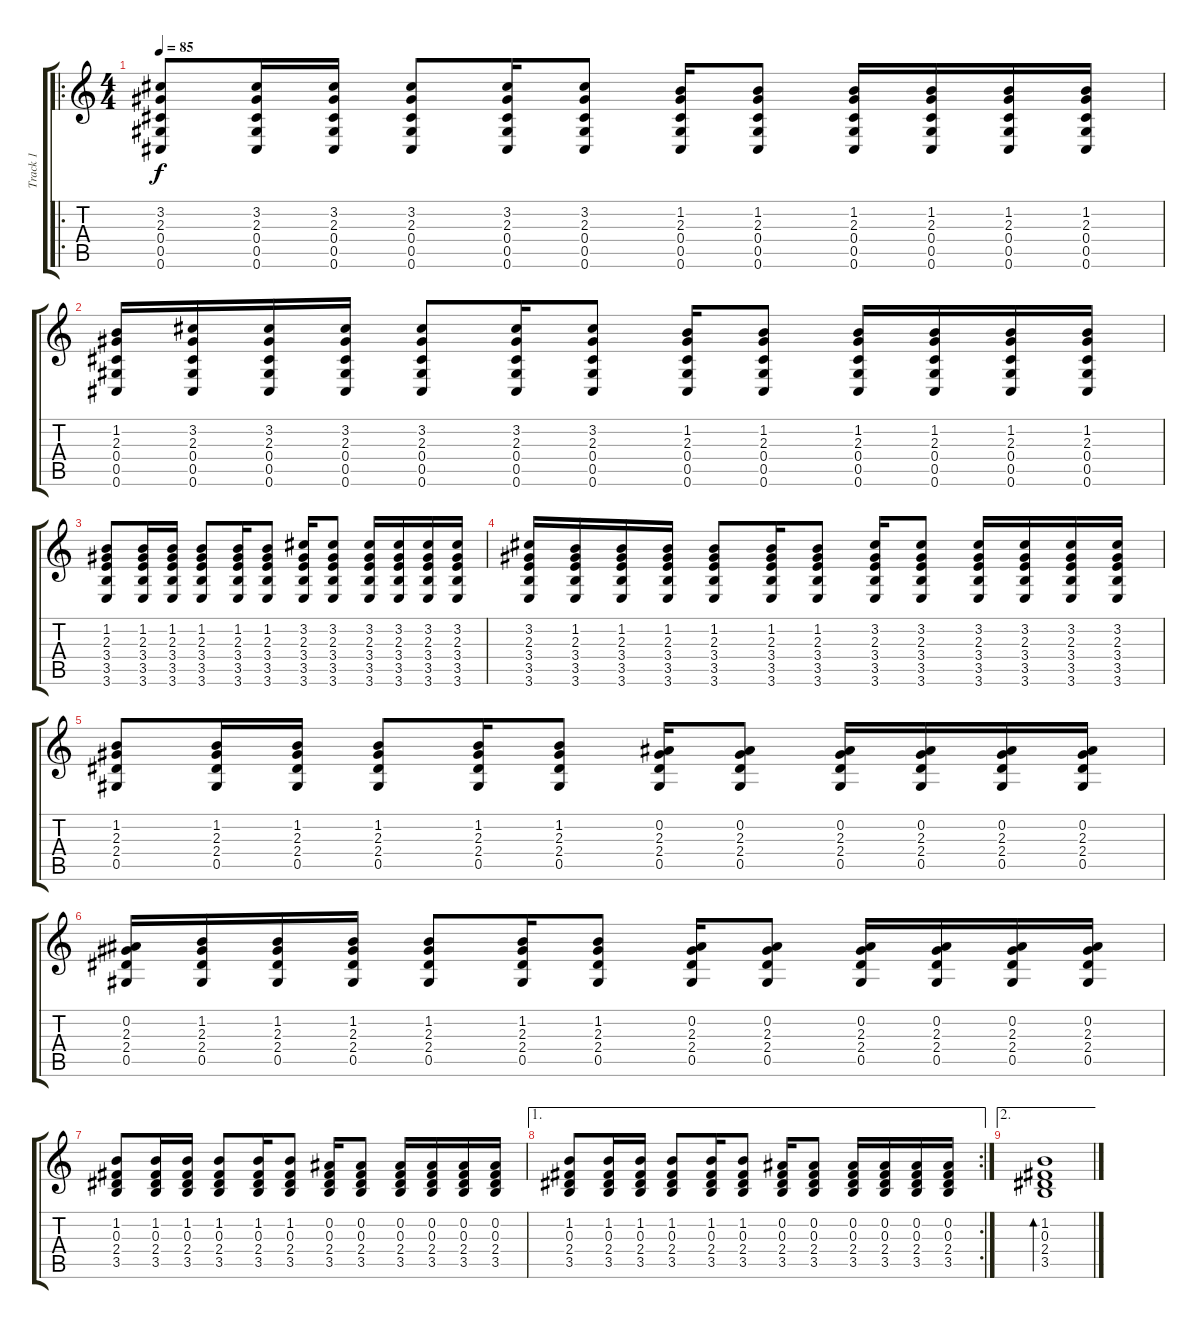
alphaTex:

\track ("Track 1" "Track 1") {instrument electricguitarclean}
\staff {score tabs}
\tuning (Eb4 Bb3 Gb3 Db3 Ab2 Db2) {hide}
\ro
\ts (4 4)
\tempo 85
\clef g2
\ks c
(3.2 2.3 0.4 0.5 0.6).8{dy f} (3.2 2.3 0.4 0.5 0.6).16 (3.2 2.3 0.4 0.5 0.6).16 (3.2 2.3 0.4 0.5 0.6).8 (3.2 2.3 0.4 0.5 0.6).16 (3.2 2.3 0.4 0.5 0.6).8 (1.2 2.3 0.4 0.5 0.6).16 (1.2 2.3 0.4 0.5 0.6).8 (1.2 2.3 0.4 0.5 0.6).16 (1.2 2.3 0.4 0.5 0.6).16 (1.2 2.3 0.4 0.5 0.6).16 (1.2 2.3 0.4 0.5 0.6).16 |
(1.2 2.3 0.4 0.5 0.6).16 (3.2 2.3 0.4 0.5 0.6).16 (3.2 2.3 0.4 0.5 0.6).16 (3.2 2.3 0.4 0.5 0.6).16 (3.2 2.3 0.4 0.5 0.6).8 (3.2 2.3 0.4 0.5 0.6).16 (3.2 2.3 0.4 0.5 0.6).8 (1.2 2.3 0.4 0.5 0.6).16 (1.2 2.3 0.4 0.5 0.6).8 (1.2 2.3 0.4 0.5 0.6).16 (1.2 2.3 0.4 0.5 0.6).16 (1.2 2.3 0.4 0.5 0.6).16 (1.2 2.3 0.4 0.5 0.6).16 |
(1.2 2.3 3.4 3.5 3.6).8 (1.2 2.3 3.4 3.5 3.6).16 (1.2 2.3 3.4 3.5 3.6).16 (1.2 2.3 3.4 3.5 3.6).8 (1.2 2.3 3.4 3.5 3.6).16 (1.2 2.3 3.4 3.5 3.6).8 (3.2 2.3 3.4 3.5 3.6).16 (3.2 2.3 3.4 3.5 3.6).8 (3.2 2.3 3.4 3.5 3.6).16 (3.2 2.3 3.4 3.5 3.6).16 (3.2 2.3 3.4 3.5 3.6).16 (3.2 2.3 3.4 3.5 3.6).16 |
(3.2 2.3 3.4 3.5 3.6).16 (1.2 2.3 3.4 3.5 3.6).16 (1.2 2.3 3.4 3.5 3.6).16 (1.2 2.3 3.4 3.5 3.6).16 (1.2 2.3 3.4 3.5 3.6).8 (1.2 2.3 3.4 3.5 3.6).16 (1.2 2.3 3.4 3.5 3.6).8 (3.2 2.3 3.4 3.5 3.6).16 (3.2 2.3 3.4 3.5 3.6).8 (3.2 2.3 3.4 3.5 3.6).16 (3.2 2.3 3.4 3.5 3.6).16 (3.2 2.3 3.4 3.5 3.6).16 (3.2 2.3 3.4 3.5 3.6).16 |
(1.2 2.3 2.4 0.5).8 (1.2 2.3 2.4 0.5).16 (1.2 2.3 2.4 0.5).16 (1.2 2.3 2.4 0.5).8 (1.2 2.3 2.4 0.5).16 (1.2 2.3 2.4 0.5).8 (0.2 2.3 2.4 0.5).16 (0.2 2.3 2.4 0.5).8 (0.2 2.3 2.4 0.5).16 (0.2 2.3 2.4 0.5).16 (0.2 2.3 2.4 0.5).16 (0.2 2.3 2.4 0.5).16 |
(0.2 2.3 2.4 0.5).16 (1.2 2.3 2.4 0.5).16 (1.2 2.3 2.4 0.5).16 (1.2 2.3 2.4 0.5).16 (1.2 2.3 2.4 0.5).8 (1.2 2.3 2.4 0.5).16 (1.2 2.3 2.4 0.5).8 (0.2 2.3 2.4 0.5).16 (0.2 2.3 2.4 0.5).8 (0.2 2.3 2.4 0.5).16 (0.2 2.3 2.4 0.5).16 (0.2 2.3 2.4 0.5).16 (0.2 2.3 2.4 0.5).16 |
(1.2 0.3 2.4 3.5).8 (1.2 0.3 2.4 3.5).16 (1.2 0.3 2.4 3.5).16 (1.2 0.3 2.4 3.5).8 (1.2 0.3 2.4 3.5).16 (1.2 0.3 2.4 3.5).8 (0.2 0.3 2.4 3.5).16 (0.2 0.3 2.4 3.5).8 (0.2 0.3 2.4 3.5).16 (0.2 0.3 2.4 3.5).16 (0.2 0.3 2.4 3.5).16 (0.2 0.3 2.4 3.5).16 |
\ae 1
\rc 2
(1.2 0.3 2.4 3.5).8 (1.2 0.3 2.4 3.5).16 (1.2 0.3 2.4 3.5).16 (1.2 0.3 2.4 3.5).8 (1.2 0.3 2.4 3.5).16 (1.2 0.3 2.4 3.5).8 (0.2 0.3 2.4 3.5).16 (0.2 0.3 2.4 3.5).8 (0.2 0.3 2.4 3.5).16 (0.2 0.3 2.4 3.5).16 (0.2 0.3 2.4 3.5).16 (0.2 0.3 2.4 3.5).16 |
\ae 2
(1.2 0.3 2.4 3.5).1{bd 240}
